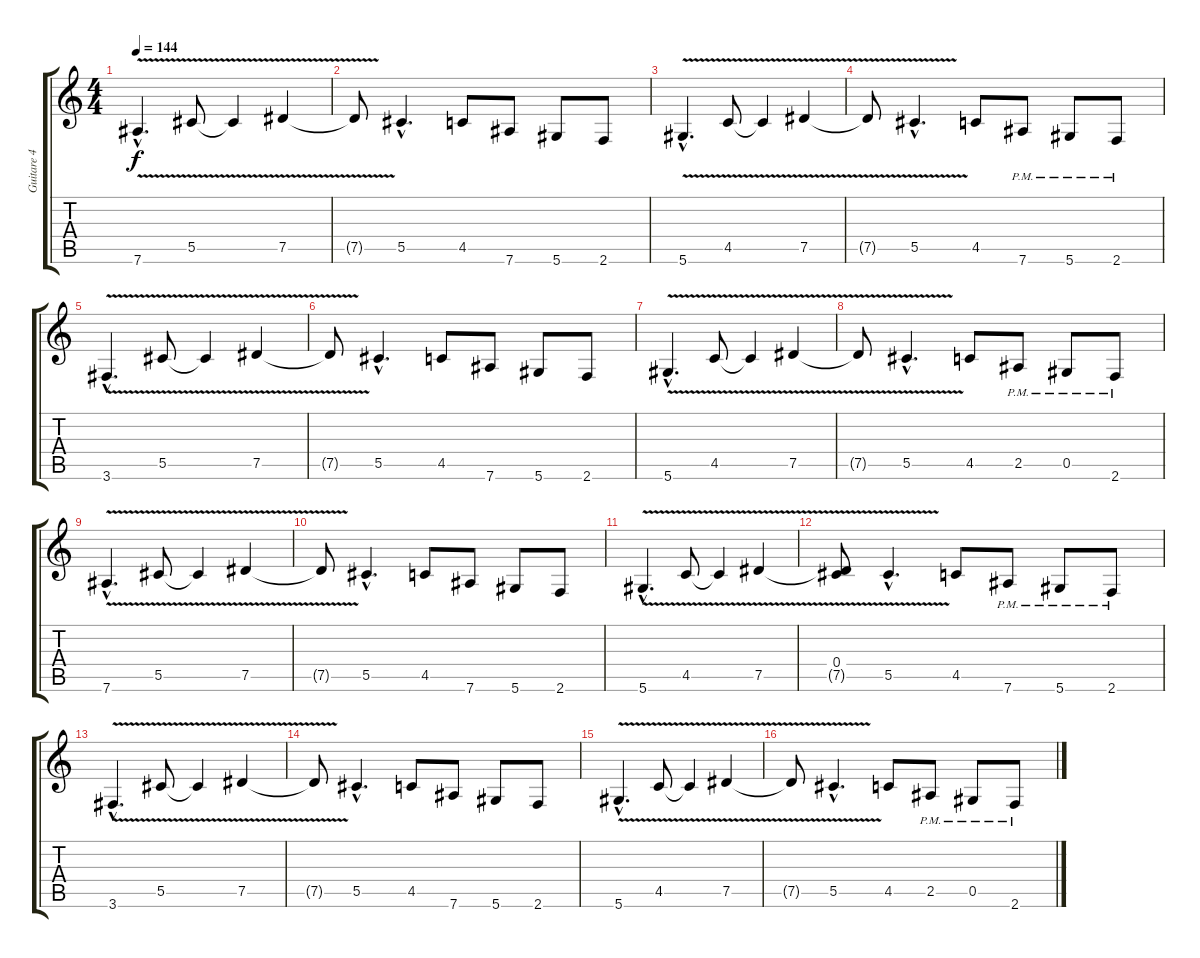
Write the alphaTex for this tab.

\track ("Guitare 4 ( Electrique )" "Guitare 4 ") {instrument distortionguitar}
\staff {score tabs}
\tuning (Eb4 Bb3 Gb3 Db3 Ab2 Eb2) {hide}
\ts (4 4)
\tempo 144
\clef g2
\ks c
7.6{v hac}.4{d dy f} 5.5{v}.8 5.5{t}.4 7.5{v}.4 |
7.5{t}.8 5.5{hac}.4{d} 4.5.8 7.6.8 5.6.8 2.6.8 |
5.6{v hac}.4{d} 4.5{v}.8 4.5{t}.4 7.5{v}.4 |
7.5{t}.8 5.5{v hac}.4{d} 4.5.8 7.6{pm}.8 5.6{pm}.8 2.6{pm}.8 |
3.6{v hac}.4{d} 5.5{v}.8 5.5{t}.4 7.5{v}.4 |
7.5{t}.8 5.5{hac}.4{d} 4.5.8 7.6.8 5.6.8 2.6.8 |
5.6{v hac}.4{d} 4.5{v}.8 4.5{t}.4 7.5{v}.4 |
7.5{t}.8 5.5{v hac}.4{d} 4.5.8 2.5{pm}.8 0.5{pm}.8 2.6{pm}.8 |
7.6{v hac}.4{d} 5.5{v}.8 5.5{t}.4 7.5{v}.4 |
7.5{t}.8 5.5{hac}.4{d} 4.5.8 7.6.8 5.6.8 2.6.8 |
5.6{v hac}.4{d} 4.5{v}.8 4.5{t}.4 7.5{v}.4 |
(0.4 7.5{t}).8 5.5{v hac}.4{d} 4.5.8 7.6{pm}.8 5.6{pm}.8 2.6{pm}.8 |
3.6{v hac}.4{d} 5.5{v}.8 5.5{t}.4 7.5{v}.4 |
7.5{t}.8 5.5{hac}.4{d} 4.5.8 7.6.8 5.6.8 2.6.8 |
5.6{v hac}.4{d} 4.5{v}.8 4.5{t}.4 7.5{v}.4 |
7.5{t}.8 5.5{v hac}.4{d} 4.5.8 2.5{pm}.8 0.5{pm}.8 2.6{pm}.8
